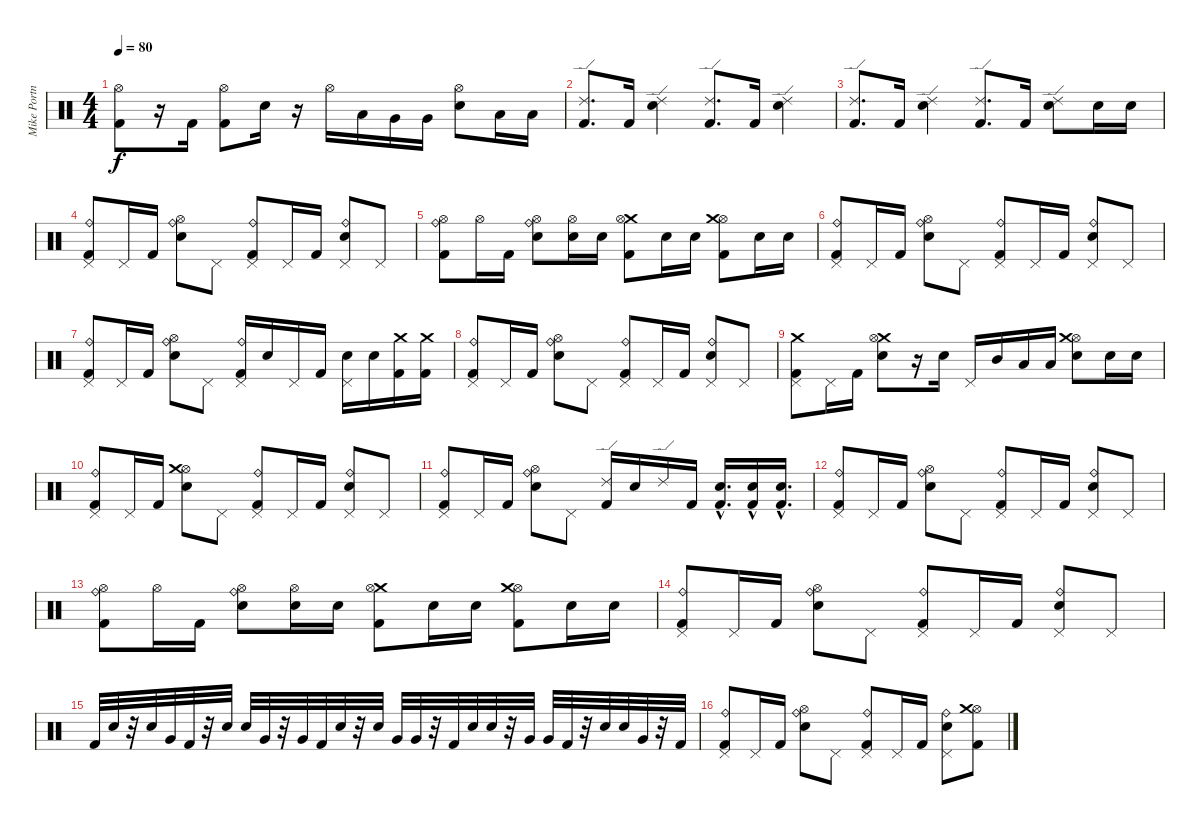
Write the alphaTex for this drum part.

\track ("Mike Portnoy - Drum" "Mike Portn") {instrument percussion}
\staff {score}
\articulation defaults
\ts (4 4)
\tempo 80
\clef neutral
\ks c
("Kick (hit) 2" "Hi-Hat (open)").8{dy f} r.16 "Kick (hit) 2".16 ("Kick (hit) 2" "Hi-Hat (open)").8 "Electric Snare (hit)".16 r.16 "Hi-Hat (open)".16 "Low Tom (hit)".16 "Very Low Tom (hit)".16 "Very Low Tom (hit)".16 ("Hi-Hat (open)" "Electric Snare (hit)").8 "Low Floor Tom (hit)".16 "Low Floor Tom (hit)".16 |
("Kick (hit) 2" "Ride (edge) 2").8{d} "Kick (hit) 2".16 ("Electric Snare (hit)" "Ride (edge) 2").4 ("Kick (hit) 2" "Ride (edge) 2").8{d} "Kick (hit) 2".16 ("Electric Snare (hit)" "Ride (edge) 2").4 |
("Kick (hit) 2" "Ride (edge) 2").8{d} "Kick (hit) 2".16 ("Electric Snare (hit)" "Ride (edge) 2").4 ("Kick (hit) 2" "Ride (edge) 2").8{d} "Kick (hit) 2".16 ("Electric Snare (hit)" "Ride (edge) 2").8 "Electric Snare (hit)".16 "Electric Snare (hit)".16 |
("Pedal Hi-Hat (hit)" "Kick (hit) 2" "Ride (bell)").8 "Pedal Hi-Hat (hit)".16 "Kick (hit) 2".16 ("Hi-Hat (open)" "Electric Snare (hit)" "Ride (bell)").8 "Pedal Hi-Hat (hit)".8 ("Pedal Hi-Hat (hit)" "Kick (hit) 2" "Ride (bell)").8 "Pedal Hi-Hat (hit)".16 "Kick (hit) 2".16 ("Pedal Hi-Hat (hit)" "Electric Snare (hit)" "Ride (bell)").8 "Pedal Hi-Hat (hit)".8 |
("Kick (hit) 2" "Ride (bell)" "Hi-Hat (open)").8 "Hi-Hat (open)".16 "Kick (hit) 2".16 ("Electric Snare (hit)" "Ride (bell)" "Hi-Hat (open)").8 ("Electric Snare (hit)" "Hi-Hat (open)").16 "Electric Snare (hit)".16 ("Crash medium (hit)" "Hi-Hat (open)" "Kick (hit) 2").8 "Electric Snare (hit)".16 "Electric Snare (hit)".16 ("Hi-Hat (open)" "Crash medium (hit)" "Kick (hit) 2").8 "Electric Snare (hit)".16 "Electric Snare (hit)".16 |
("Pedal Hi-Hat (hit)" "Kick (hit) 2" "Ride (bell)").8 "Pedal Hi-Hat (hit)".16 "Kick (hit) 2".16 ("Hi-Hat (open)" "Electric Snare (hit)" "Ride (bell)").8 "Pedal Hi-Hat (hit)".8 ("Pedal Hi-Hat (hit)" "Kick (hit) 2" "Ride (bell)").8 "Pedal Hi-Hat (hit)".16 "Kick (hit) 2".16 ("Pedal Hi-Hat (hit)" "Electric Snare (hit)" "Ride (bell)").8 "Pedal Hi-Hat (hit)".8 |
("Pedal Hi-Hat (hit)" "Kick (hit) 2" "Ride (bell)").8 "Pedal Hi-Hat (hit)".16 "Kick (hit) 2".16 ("Hi-Hat (open)" "Electric Snare (hit)" "Ride (bell)").8 "Pedal Hi-Hat (hit)".8 ("Kick (hit) 2" "Pedal Hi-Hat (hit)" "Ride (bell)").16 "Electric Snare (hit)".16 "Pedal Hi-Hat (hit)".16 "Kick (hit) 2".16 ("Electric Snare (hit)" "Pedal Hi-Hat (hit)").16 "Electric Snare (hit)".16 ("Crash medium (hit)" "Kick (hit) 2").16 ("Crash medium (hit)" "Kick (hit) 2").16 |
("Pedal Hi-Hat (hit)" "Kick (hit) 2" "Ride (bell)").8 "Pedal Hi-Hat (hit)".16 "Kick (hit) 2".16 ("Hi-Hat (open)" "Electric Snare (hit)" "Ride (bell)").8 "Pedal Hi-Hat (hit)".8 ("Pedal Hi-Hat (hit)" "Kick (hit) 2" "Ride (bell)").8 "Pedal Hi-Hat (hit)".16 "Kick (hit) 2".16 ("Pedal Hi-Hat (hit)" "Electric Snare (hit)" "Ride (bell)").8 "Pedal Hi-Hat (hit)".8 |
("Crash medium (hit)" "Pedal Hi-Hat (hit)" "Kick (hit) 2").8 "Pedal Hi-Hat (hit)".16 "Kick (hit) 2".16 ("Crash medium (hit)" "Hi-Hat (open)" "Electric Snare (hit)").8 r.16 "Electric Snare (hit)".16 "Pedal Hi-Hat (hit)".16 "Mid Tom (hit)".16 "Low Tom (hit)".16 "Low Tom (hit)".16 ("Hi-Hat (open)" "Crash medium (hit)" "Electric Snare (hit)").8 "Electric Snare (hit)".16 "Electric Snare (hit)".16 |
("Pedal Hi-Hat (hit)" "Kick (hit) 2" "Ride (bell)").8 "Pedal Hi-Hat (hit)".16 "Kick (hit) 2".16 ("Hi-Hat (open)" "Electric Snare (hit)" "Crash medium (hit)").8 "Pedal Hi-Hat (hit)".8 ("Pedal Hi-Hat (hit)" "Kick (hit) 2" "Ride (bell)").8 "Pedal Hi-Hat (hit)".16 "Kick (hit) 2".16 ("Pedal Hi-Hat (hit)" "Electric Snare (hit)" "Ride (bell)").8 "Pedal Hi-Hat (hit)".8 |
("Pedal Hi-Hat (hit)" "Kick (hit) 2" "Ride (bell)").8 "Pedal Hi-Hat (hit)".16 "Kick (hit) 2".16 ("Hi-Hat (open)" "Electric Snare (hit)" "Ride (bell)").8 "Pedal Hi-Hat (hit)".8 ("Kick (hit) 2" "Ride (edge) 2").16 "Electric Snare (hit)".16 "Ride (edge) 2".16 "Kick (hit) 2".16 ("Kick (hit) 2"{hac} "Electric Snare (hit)"{hac}).16{d} ("Kick (hit) 2"{hac} "Electric Snare (hit)"{hac}).16 ("Kick (hit) 2"{hac} "Electric Snare (hit)"{hac}).16{d} |
("Pedal Hi-Hat (hit)" "Kick (hit) 2" "Ride (bell)").8 "Pedal Hi-Hat (hit)".16 "Kick (hit) 2".16 ("Hi-Hat (open)" "Electric Snare (hit)" "Ride (bell)").8 "Pedal Hi-Hat (hit)".8 ("Pedal Hi-Hat (hit)" "Kick (hit) 2" "Ride (bell)").8 "Pedal Hi-Hat (hit)".16 "Kick (hit) 2".16 ("Pedal Hi-Hat (hit)" "Electric Snare (hit)" "Ride (bell)").8 "Pedal Hi-Hat (hit)".8 |
("Kick (hit) 2" "Ride (bell)" "Hi-Hat (open)").8 "Hi-Hat (open)".16 "Kick (hit) 2".16 ("Electric Snare (hit)" "Ride (bell)" "Hi-Hat (open)").8 ("Electric Snare (hit)" "Hi-Hat (open)").16 "Electric Snare (hit)".16 ("Crash medium (hit)" "Hi-Hat (open)" "Kick (hit) 2").8 "Electric Snare (hit)".16 "Electric Snare (hit)".16 ("Hi-Hat (open)" "Crash medium (hit)" "Kick (hit) 2").8 "Electric Snare (hit)".16 "Electric Snare (hit)".16 |
("Pedal Hi-Hat (hit)" "Kick (hit) 2" "Ride (bell)").8 "Pedal Hi-Hat (hit)".16 "Kick (hit) 2".16 ("Hi-Hat (open)" "Electric Snare (hit)" "Ride (bell)").8 "Pedal Hi-Hat (hit)".8 ("Pedal Hi-Hat (hit)" "Kick (hit) 2" "Ride (bell)").8 "Pedal Hi-Hat (hit)".16 "Kick (hit) 2".16 ("Pedal Hi-Hat (hit)" "Electric Snare (hit)" "Ride (bell)").8 "Pedal Hi-Hat (hit)".8 |
"Kick (hit) 2".32 "Electric Snare (hit)".32 r.32 "Electric Snare (hit)".32 "Very Low Tom (hit)".32 "Kick (hit) 2".32 r.32 "Electric Snare (hit)".32 "Electric Snare (hit)".32 "Very Low Tom (hit)".32 r.32 "Very Low Tom (hit)".32 "Kick (hit) 2".32 "Electric Snare (hit)".32 r.32 "Electric Snare (hit)".32 "Very Low Tom (hit)".32 "Very Low Tom (hit)".32 r.32 "Kick (hit) 2".32 "Electric Snare (hit)".32 "Electric Snare (hit)".32 r.32 "Very Low Tom (hit)".32 "Very Low Tom (hit)".32 "Kick (hit) 2".32 r.32 "Electric Snare (hit)".32 "Electric Snare (hit)".32 "Very Low Tom (hit)".32 r.32 "Kick (hit) 2".32 |
("Pedal Hi-Hat (hit)" "Kick (hit) 2" "Ride (bell)").8 "Pedal Hi-Hat (hit)".16 "Kick (hit) 2".16 ("Hi-Hat (open)" "Electric Snare (hit)" "Ride (bell)").8 "Pedal Hi-Hat (hit)".8 ("Pedal Hi-Hat (hit)" "Kick (hit) 2" "Ride (bell)").8 "Pedal Hi-Hat (hit)".16 "Kick (hit) 2".16 ("Pedal Hi-Hat (hit)" "Electric Snare (hit)" "Ride (bell)").8 ("Hi-Hat (open)" "Crash medium (hit)" "Kick (hit) 2").8
